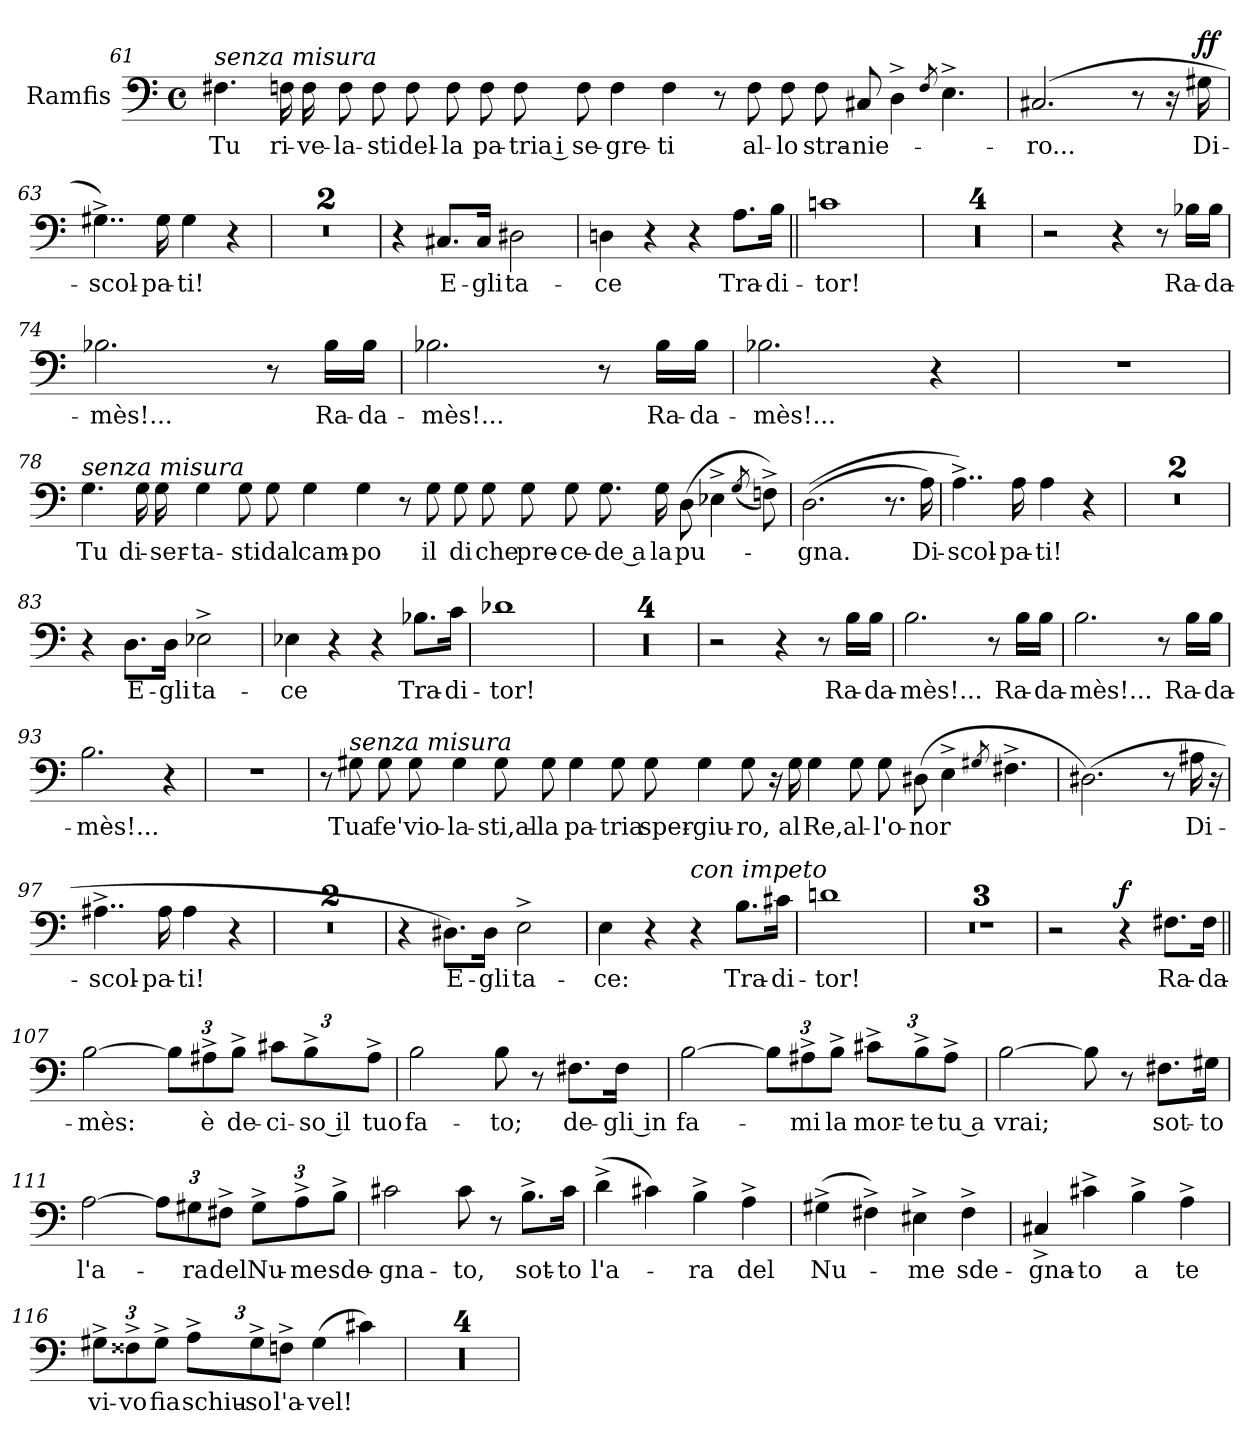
**kern	**text	**dynam
*part1	*part1	*part1
*staff1	*staff1	*staff1
*I"Ramfis	*	*
*I'Ram.	*	*
!!LO:LB:g=z
*clefF4	*	*
*k[]	*	*
*C:	*	*
*M4/4	*	*
*met(c)	*	*
=61	=61	=61
!LO:TX:a:i:t=senza misura	!	!
!	!LO:LY:b:color=#0055FF	!
4.F#X\	Tu	.
!	!LO:LY:b:color=#0055FF	!
16Fn\	ri-	.
!	!LO:LY:b:color=#0055FF	!
16F\	-ve-	.
!	!LO:LY:b:color=#0055FF	!
8F\	-la-	.
!	!LO:LY:b:color=#0055FF	!
8F\	-sti	.
!	!LO:LY:b:color=#0055FF	!
8F\	del-	.
!	!LO:LY:b:color=#0055FF	!
8F\	-la	.
!	!LO:LY:b:color=#0055FF	!
8F\	pa-	.
!	!LO:LY:b:color=#0055FF	!
8F\	tria i	.
!	!LO:LY:b:color=#0055FF	!
8F\	se-	.
!	!LO:LY:b:color=#0055FF	!
4F\	-gre-	.
!	!LO:LY:b:color=#0055FF	!
4F\	-ti	.
8r	.	.
!	!LO:LY:b:color=#0055FF	!
8F\	al-	.
!	!LO:LY:b:color=#0055FF	!
8F\	-lo	.
!	!LO:LY:b:color=#0055FF	!
8F\	stra-	.
!	!LO:LY:b:color=#0055FF	!
8C#X/	-nie-	.
4D^\	.	.
8qF/	.	.
4.E^\	.	.
=62	=62	=62
!	!LO:LY:b:color=#0055FF	!
(>2.C#X/	-ro...	.
8r	.	.
16r	.	.
!	!LO:LY:b:color=#0055FF	!LO:DY:a
16G#X\	Di-	ff
!!LO:PB:g=z
=63	=63	=63
!	!LO:LY:b:color=#0055FF	!
4..G#X^\)	-scol-	.
!	!LO:LY:b:color=#0055FF	!
16G#\	-pa-	.
!	!LO:LY:b:color=#0055FF	!
4G#\	-ti!	.
4r	.	.
=64	=64	=64
1r	.	.
=65	=65	=65
1r	.	.
=66	=66	=66
4r	.	.
!	!LO:LY:b:color=#0055FF	!
8.C#X/L	E-	.
!	!LO:LY:b:color=#0055FF	!
16C#/Jk	-gli	.
!	!LO:LY:b:color=#0055FF	!
2D#X\	ta-	.
=67	=67	=67
!	!LO:LY:b:color=#0055FF	!
4Dn\	-ce	.
4r	.	.
4r	.	.
!	!LO:LY:b:color=#0055FF	!
8.A\L	Tra-	.
!	!LO:LY:b:color=#0055FF	!
16B\Jk	-di-	.
=68||	=68||	=68||
!	!LO:LY:b:color=#0055FF	!
1cn	-tor!	.
!!LO:LB:g=z
=69	=69	=69
1r	.	.
=70	=70	=70
1r	.	.
=71	=71	=71
1r	.	.
!!LO:LB:g=z
=72	=72	=72
1r	.	.
=73	=73	=73
2r	.	.
4r	.	.
8r	.	.
!	!LO:LY:b:color=#0055FF	!
16B-X\LL	Ra-	.
!	!LO:LY:b:color=#0055FF	!
16B-\JJ	-da-	.
=74	=74	=74
!	!LO:LY:b:color=#0055FF	!
2.B-X\	-mès!...	.
8r	.	.
!	!LO:LY:b:color=#0055FF	!
16B-\LL	Ra-	.
!	!LO:LY:b:color=#0055FF	!
16B-\JJ	-da-	.
=75	=75	=75
!	!LO:LY:b:color=#0055FF	!
2.B-X\	-mès!...	.
8r	.	.
!	!LO:LY:b:color=#0055FF	!
16B-\LL	Ra-	.
!	!LO:LY:b:color=#0055FF	!
16B-\JJ	-da-	.
!!LO:LB:g=z
=76	=76	=76
!	!LO:LY:b:color=#0055FF	!
2.B-X\	-mès!...	.
4r	.	.
=77	=77	=77
1r	.	.
=78	=78	=78
!LO:TX:a:i:t=senza misura	!	!
!	!LO:LY:b:color=#0055FF	!
4.G\	Tu	.
!	!LO:LY:b:color=#0055FF	!
16G\	di-	.
!	!LO:LY:b:color=#0055FF	!
16G\	-ser-	.
!	!LO:LY:b:color=#0055FF	!
4G\	-ta-	.
!	!LO:LY:b:color=#0055FF	!
8G\	-sti	.
!	!LO:LY:b:color=#0055FF	!
8G\	dal	.
!	!LO:LY:b:color=#0055FF	!
4G\	cam-	.
!	!LO:LY:b:color=#0055FF	!
4G\	-po	.
8r	.	.
!	!LO:LY:b:color=#0055FF	!
8G\	il	.
!	!LO:LY:b:color=#0055FF	!
8G\	di	.
!	!LO:LY:b:color=#0055FF	!
8G\	che	.
!	!LO:LY:b:color=#0055FF	!
8G\	pre-	.
!	!LO:LY:b:color=#0055FF	!
8G\	-ce-	.
!	!LO:LY:b:color=#0055FF	!
8.G\	de a	.
!	!LO:LY:b:color=#0055FF	!
16G\	la	.
!	!LO:LY:b:color=#0055FF	!
(>8D\	pu-	.
4E-X^\	.	.
(<8qG/	.	.
8Fn^\))	.	.
=79	=79	=79
!	!LO:LY:b:color=#0055FF	!
(>(>2.D\	-gna.	.
8.r	.	.
!	!LO:LY:b:color=#0055FF	!
16A\)	Di-	.
!!LO:PB:g=z
=80	=80	=80
!	!LO:LY:b:color=#0055FF	!
4..A^\)	-scol-	.
!	!LO:LY:b:color=#0055FF	!
16A\	-pa-	.
!	!LO:LY:b:color=#0055FF	!
4A\	-ti!	.
4r	.	.
=81	=81	=81
1r	.	.
=82	=82	=82
1r	.	.
=83	=83	=83
4r	.	.
!	!LO:LY:b:color=#0055FF	!
8.D\L	E-	.
!	!LO:LY:b:color=#0055FF	!
16D\Jk	-gli	.
!	!LO:LY:b:color=#0055FF	!
2E-X^\	ta-	.
=84	=84	=84
!	!LO:LY:b:color=#0055FF	!
4E-X\	-ce	.
4r	.	.
4r	.	.
!	!LO:LY:b:color=#0055FF	!
8.B-X\L	Tra-	.
!	!LO:LY:b:color=#0055FF	!
16c\Jk	-di-	.
=85	=85	=85
!	!LO:LY:b:color=#0055FF	!
1d-X	-tor!	.
!!LO:LB:g=z
=86	=86	=86
1r	.	.
=87	=87	=87
1r	.	.
=88	=88	=88
1r	.	.
=89	=89	=89
1r	.	.
!!LO:LB:g=z
=90	=90	=90
2r	.	.
4r	.	.
8r	.	.
!	!LO:LY:b:color=#0055FF	!
16B\LL	Ra-	.
!	!LO:LY:b:color=#0055FF	!
16B\JJ	-da-	.
=91	=91	=91
!	!LO:LY:b:color=#0055FF	!
2.B\	-mès!...	.
8r	.	.
!	!LO:LY:b:color=#0055FF	!
16B\LL	Ra-	.
!	!LO:LY:b:color=#0055FF	!
16B\JJ	-da-	.
=92	=92	=92
!	!LO:LY:b:color=#0055FF	!
2.B\	-mès!...	.
8r	.	.
!	!LO:LY:b:color=#0055FF	!
16B\LL	Ra-	.
!	!LO:LY:b:color=#0055FF	!
16B\JJ	-da-	.
=93	=93	=93
!	!LO:LY:b:color=#0055FF	!
2.B\	-mès!...	.
4r	.	.
=94	=94	=94
1r	.	.
!!LO:LB:g=z
=95	=95	=95
8r	.	.
!LO:TX:a:i:t=senza misura	!	!
!	!LO:LY:b:color=#0055FF	!
8G#X\	Tua	.
!	!LO:LY:b:color=#0055FF	!
8G#\	fe'	.
!	!LO:LY:b:color=#0055FF	!
8G#\	vio-	.
!	!LO:LY:b:color=#0055FF	!
4G#\	-la-	.
!	!LO:LY:b:color=#0055FF	!
8G#\	-sti,al-	.
!	!LO:LY:b:color=#0055FF	!
8G#\	-la	.
!	!LO:LY:b:color=#0055FF	!
4G#\	pa-	.
!	!LO:LY:b:color=#0055FF	!
8G#\	-tria	.
!	!LO:LY:b:color=#0055FF	!
8G#\	sper-	.
!	!LO:LY:b:color=#0055FF	!
4G#\	-giu-	.
!	!LO:LY:b:color=#0055FF	!
8G#\	-ro,	.
16r	.	.
!	!LO:LY:b:color=#0055FF	!
16G#\	al	.
!	!LO:LY:b:color=#0055FF	!
4G#\	Re,	.
!	!LO:LY:b:color=#0055FF	!
8G#\	al-	.
!	!LO:LY:b:color=#0055FF	!
8G#\	-l'o-	.
!	!LO:LY:b:color=#0055FF	!
(>8D#X\	-nor	.
4E^\	.	.
8qG#X/	.	.
4.F#X^\	.	.
=96	=96	=96
(>2.D#X\)	.	.
8r	.	.
!	!LO:LY:b:color=#0055FF	!
16A#X\	Di-	.
16r	.	.
!!LO:PB:g=z
=97	=97	=97
!	!LO:LY:b:color=#0055FF	!
4..A#X^\	-scol-	.
!	!LO:LY:b:color=#0055FF	!
16A#\	-pa-	.
!	!LO:LY:b:color=#0055FF	!
4A#\	-ti!	.
4r	.	.
=98	=98	=98
1r	.	.
=99	=99	=99
1r	.	.
=100	=100	=100
4r	.	.
!	!LO:LY:b:color=#0055FF	!
8.D#X\L)	E-	.
!	!LO:LY:b:color=#0055FF	!
16D#\Jk	-gli	.
!	!LO:LY:b:color=#0055FF	!
2E^\	ta-	.
=101	=101	=101
!	!LO:LY:b:color=#0055FF	!
4E\	-ce:	.
4r	.	.
!LO:TX:a:i:t=con impeto	!	!
4r	.	.
!	!LO:LY:b:color=#0055FF	!
8.B\L	Tra-	.
!	!LO:LY:b:color=#0055FF	!
16c#X\Jk	-di-	.
!!LO:LB:g=z
=102	=102	=102
!	!LO:LY:b:color=#0055FF	!
1dn	-tor!	.
=103	=103	=103
1r	.	.
=104	=104	=104
1r	.	.
!!LO:LB:g=z
=105	=105	=105
1r	.	.
=106	=106	=106
2r	.	.
!	!	!LO:DY:a
4r	.	f
!	!LO:LY:b:color=#0055FF	!
8.F#X\L	Ra-	.
!	!LO:LY:b:color=#0055FF	!
16F#\Jk	-da-	.
=107||	=107||	=107||
!	!LO:LY:b:color=#0055FF	!
[2B\	-mès:	.
12B\L]	.	.
!	!LO:LY:b:color=#0055FF	!
12A#X^\	è	.
!	!LO:LY:b:color=#0055FF	!
12B^\J	de-	.
!	!LO:LY:b:color=#0055FF	!
12c#X\L	-ci-	.
!	!LO:LY:b:color=#0055FF	!
12B^\	so il	.
!	!LO:LY:b:color=#0055FF	!
12A#^\J	tuo	.
!!LO:PB:g=z
=108	=108	=108
!	!LO:LY:b:color=#0055FF	!
2B\	fa-	.
!	!LO:LY:b:color=#0055FF	!
8B\	-to;	.
8r	.	.
!	!LO:LY:b:color=#0055FF	!
8.F#X\L	de-	.
!	!LO:LY:b:color=#0055FF	!
16F#\Jk	gli in	.
=109	=109	=109
!	!LO:LY:b:color=#0055FF	!
[2B\	-fa-	.
12B\L]	.	.
!	!LO:LY:b:color=#0055FF	!
12A#X^\	-mi	.
!	!LO:LY:b:color=#0055FF	!
12B^\J	la	.
!	!LO:LY:b:color=#0055FF	!
12c#X^\L	mor-	.
!	!LO:LY:b:color=#0055FF	!
12B^\	-te	.
!	!LO:LY:b:color=#0055FF	!
12A#^\J	tu a	.
=110	=110	=110
!	!LO:LY:b:color=#0055FF	!
[2B\	-vrai;	.
8B\]	.	.
8r	.	.
!	!LO:LY:b:color=#0055FF	!
8.F#X\L	sot-	.
!	!LO:LY:b:color=#0055FF	!
16G#X\Jk	-to	.
!!LO:LB:g=z
=111	=111	=111
!	!LO:LY:b:color=#0055FF	!
[2A\	l'a-	.
12A\L]	.	.
!	!LO:LY:b:color=#0055FF	!
12G#X\	-ra	.
!	!LO:LY:b:color=#0055FF	!
12F#X^\J	del	.
!	!LO:LY:b:color=#0055FF	!
12G#^\L	Nu-	.
!	!LO:LY:b:color=#0055FF	!
12A^\	-me	.
!	!LO:LY:b:color=#0055FF	!
12B^\J	sde-	.
=112	=112	=112
!	!LO:LY:b:color=#0055FF	!
2c#X\	-gna-	.
!	!LO:LY:b:color=#0055FF	!
8c#\	-to,	.
8r	.	.
!	!LO:LY:b:color=#0055FF	!
8.B^\L	sot-	.
!	!LO:LY:b:color=#0055FF	!
16c#\Jk	-to	.
=113	=113	=113
!	!LO:LY:b:color=#0055FF	!
(>4d^\	l'a-	.
4c#X\)	.	.
!	!LO:LY:b:color=#0055FF	!
4B^\	-ra	.
!	!LO:LY:b:color=#0055FF	!
4A^\	del	.
!!LO:LB:g=z
=114	=114	=114
!	!LO:LY:b:color=#0055FF	!
(>4G#X^\	Nu-	.
4F#X^\)	.	.
!	!LO:LY:b:color=#0055FF	!
4E#X^\	-me	.
!	!LO:LY:b:color=#0055FF	!
4F#^\	sde-	.
=115	=115	=115
!	!LO:LY:b:color=#0055FF	!
4C#X^/	-gna-	.
!	!LO:LY:b:color=#0055FF	!
4c#X^\	-to	.
!	!LO:LY:b:color=#0055FF	!
4B^\	a	.
!	!LO:LY:b:color=#0055FF	!
4A^\	te	.
=116	=116	=116
!	!LO:LY:b:color=#0055FF	!
12G#X^\L	vi-	.
!	!LO:LY:b:color=#0055FF	!
12F##X^\	-vo	.
!	!LO:LY:b:color=#0055FF	!
12G#^\J	fia	.
!	!LO:LY:b:color=#0055FF	!
12A^\L	schiu-	.
!	!LO:LY:b:color=#0055FF	!
12G#^\	-so	.
!	!LO:LY:b:color=#0055FF	!
12Fn^\J	l'a-	.
!	!LO:LY:b:color=#0055FF	!
(>4G#\	-vel!	.
4c#X\)	.	.
!!LO:PB:g=z
=117	=117	=117
1r	.	.
=118	=118	=118
1r	.	.
!!LO:LB:g=z
=119	=119	=119
1r	.	.
=120	=120	=120
1r	.	.
=	=	=
*-	*-	*-
